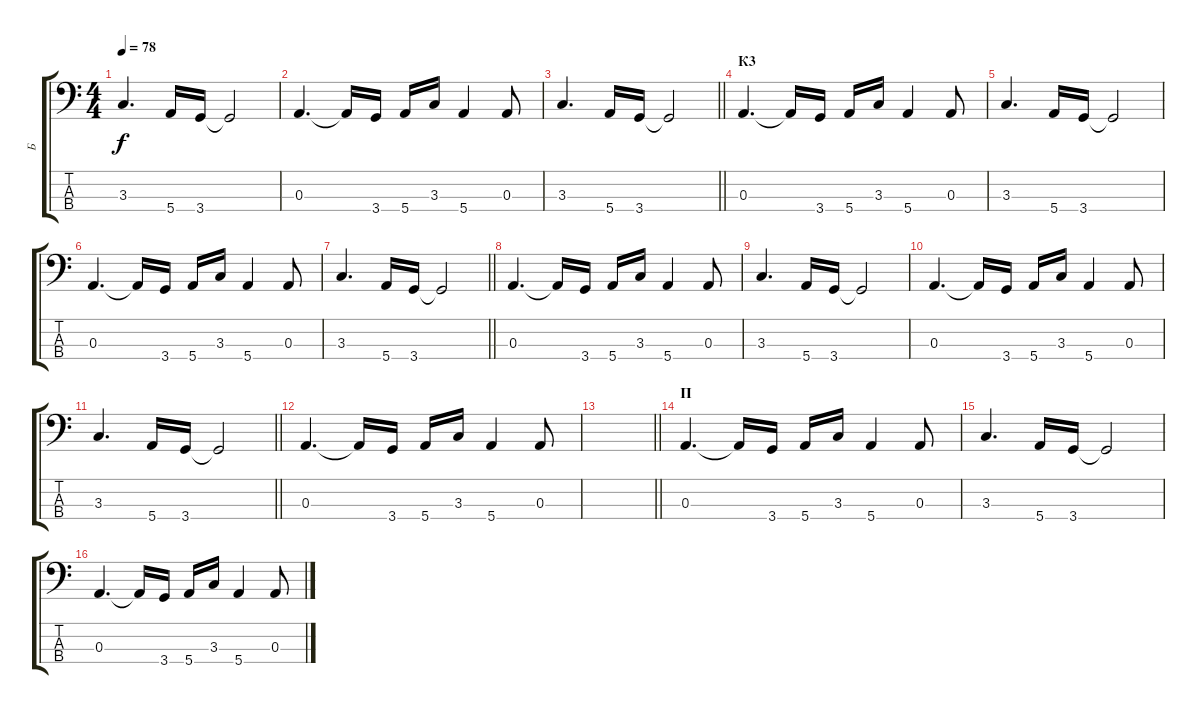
\track ("Б" "Б") {instrument electricbassfinger}
\staff {score tabs}
\tuning (G2 D2 A1 E1) {hide}
\ts (4 4)
\tempo 78
\clef f4
\ks c
3.3.4{d dy f} 5.4.16 3.4.16 3.4{t}.2 |
0.3.4{d} 0.3{t}.16 3.4.16 5.4.16 3.3.16 5.4.4 0.3.8 |
\barLineRight lightlight
3.3.4{d} 5.4.16 3.4.16 3.4{t}.2 |
\section ("" "К3")
0.3.4{d} 0.3{t}.16 3.4.16 5.4.16 3.3.16 5.4.4 0.3.8 |
3.3.4{d} 5.4.16 3.4.16 3.4{t}.2 |
0.3.4{d} 0.3{t}.16 3.4.16 5.4.16 3.3.16 5.4.4 0.3.8 |
\barLineRight lightlight
3.3.4{d} 5.4.16 3.4.16 3.4{t}.2 |
0.3.4{d} 0.3{t}.16 3.4.16 5.4.16 3.3.16 5.4.4 0.3.8 |
3.3.4{d} 5.4.16 3.4.16 3.4{t}.2 |
0.3.4{d} 0.3{t}.16 3.4.16 5.4.16 3.3.16 5.4.4 0.3.8 |
\barLineRight lightlight
3.3.4{d} 5.4.16 3.4.16 3.4{t}.2 |
0.3.4{d} 0.3{t}.16 3.4.16 5.4.16 3.3.16 5.4.4 0.3.8 |
\barLineRight lightlight
|
\section ("" "П")
0.3.4{d} 0.3{t}.16 3.4.16 5.4.16 3.3.16 5.4.4 0.3.8 |
3.3.4{d} 5.4.16 3.4.16 3.4{t}.2 |
0.3.4{d} 0.3{t}.16 3.4.16 5.4.16 3.3.16 5.4.4 0.3.8
